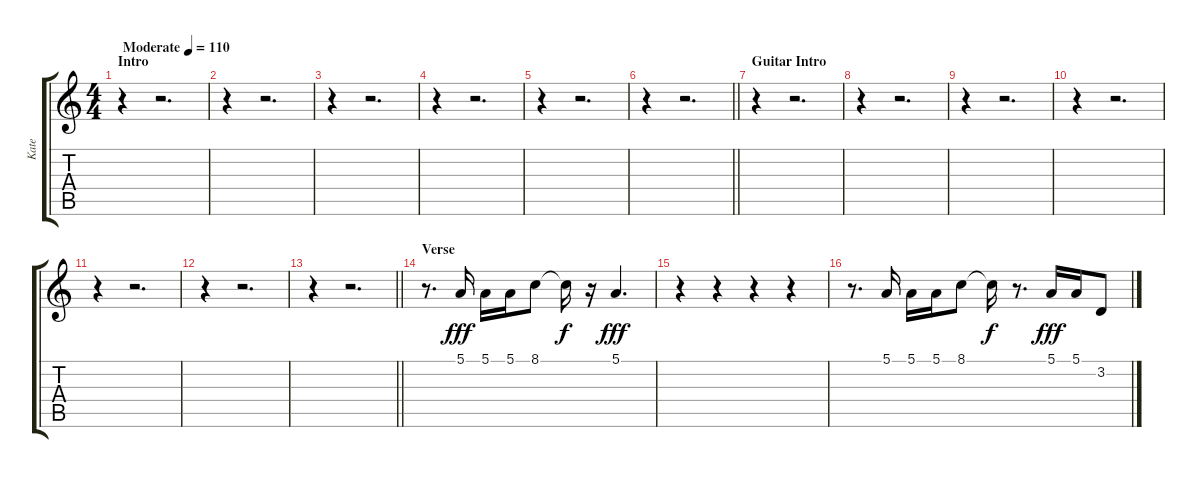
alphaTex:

\track ("Kate " "Kate ") {instrument fx5brightness}
\staff {score tabs}
\tuning (E4 B3 G3 D3 A2 E2) {hide}
\ts (4 4)
\section ("" "Intro")
\tempo (110 "Moderate")
\clef g2
\ks c
r.4{dy fff instrument fx5brightness} r.2{d} |
r.4 r.2{d} |
r.4 r.2{d} |
r.4 r.2{d} |
r.4 r.2{d} |
\barLineRight lightlight
r.4 r.2{d} |
\section ("" "Guitar Intro")
r.4 r.2{d} |
r.4 r.2{d} |
r.4 r.2{d} |
r.4 r.2{d} |
r.4 r.2{d} |
r.4 r.2{d} |
\barLineRight lightlight
r.4 r.2{d} |
\section ("" "Verse")
r.8{d} 5.1.16 5.1.16 5.1.16 8.1.8 8.1{t}.16{dy f} r.16 5.1.4{d dy fff} |
r.4 r.4 r.4 r.4 |
r.8{d} 5.1.16 5.1.16 5.1.16 8.1.8 8.1{t}.16{dy f} r.8{d} 5.1.16{dy fff} 5.1.16 3.2.8
